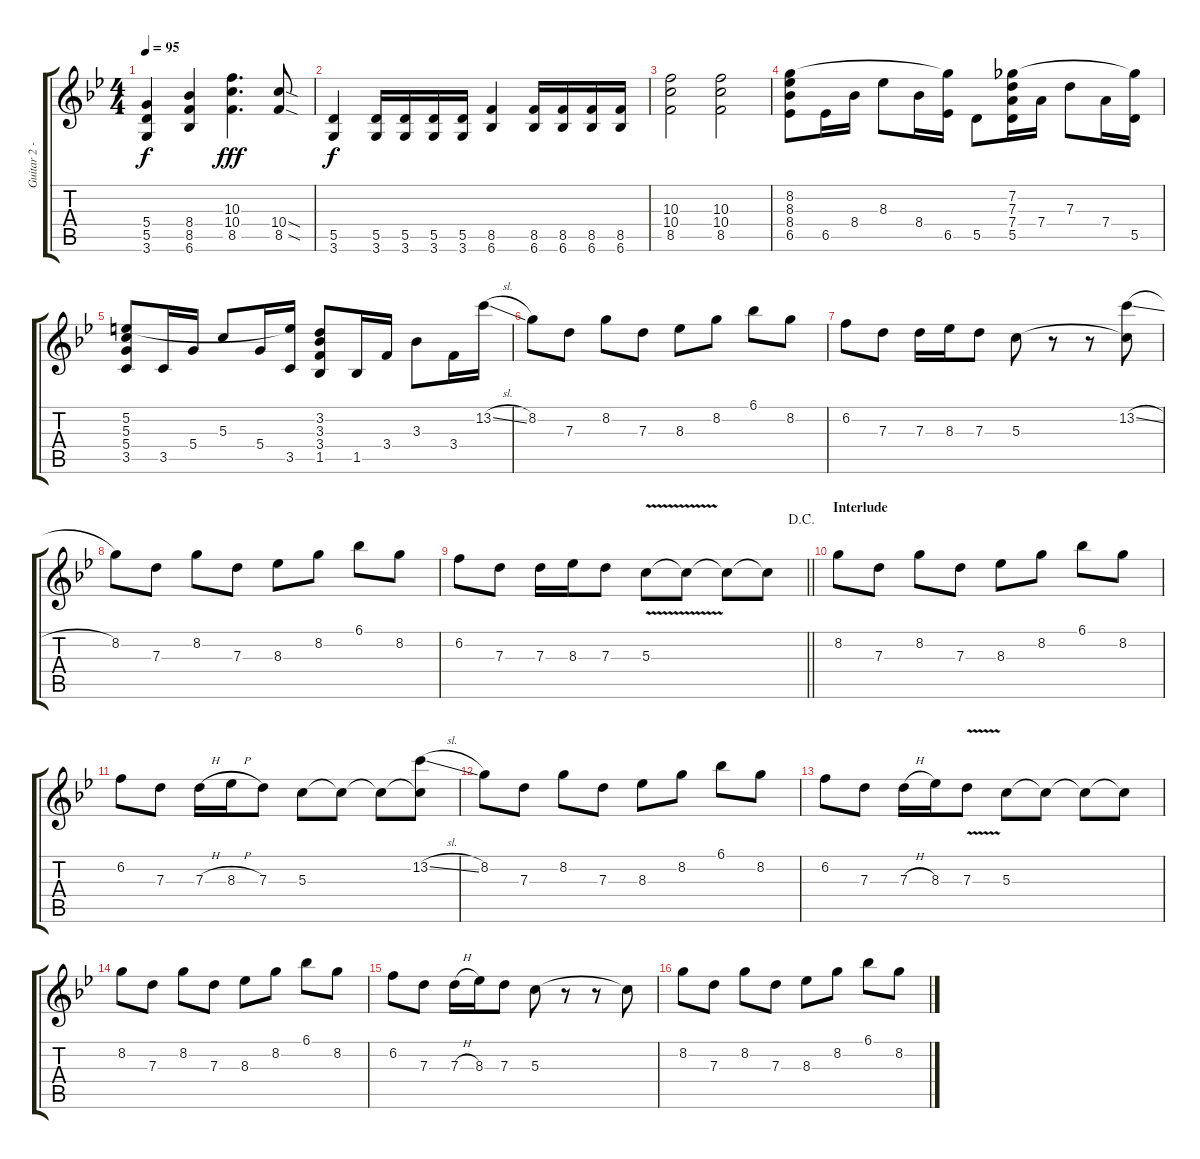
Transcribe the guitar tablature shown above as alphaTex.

\track ("Guitar 2 - Brett Gurewitz" "Guitar 2 -") {instrument distortionguitar}
\staff {score tabs}
\tuning (E4 B3 G3 D3 A2 E2) {hide}
\ts (4 4)
\tempo 95
\clef g2
\ks bb
(5.4 5.5 3.6).4{dy f} (8.4 8.5 6.6).4 (10.3 10.4 8.5).4{d dy fff} (10.4{sod} 8.5{sod}).8 |
(5.5 3.6).4{dy f} (5.5 3.6).16 (5.5 3.6).16 (5.5 3.6).16 (5.5 3.6).16 (8.5 6.6).4 (8.5 6.6).16 (8.5 6.6).16 (8.5 6.6).16 (8.5 6.6).16 |
(10.3 10.4 8.5).2 (10.3 10.4 8.5).2 |
(8.2 8.3 8.4 6.5).8 6.5.16 8.4.16 8.3.8 8.4.16 (8.2{t} 6.5).16 5.5.8 (7.2 7.3 7.4 5.5).16 7.4.16 7.3.8 7.4.16 (7.2{t} 5.5).16 |
(5.2 5.3 5.4 3.5).8 3.5.16 5.4.16 5.3.8 5.4.16 (5.2{t} 3.5).16 (3.2 3.3 3.4 1.5).8 1.5.16 3.4.16 3.3.8 3.4.16 13.2{sl}.16 |
8.2.8 7.3.8 8.2.8 7.3.8 8.3.8 8.2.8 6.1.8 8.2.8 |
6.2.8 7.3.8 7.3.16 8.3.16 7.3.8 5.3.8 r.8 r.8 (13.2{sl} 5.3{t}).8 |
8.2.8 7.3.8 8.2.8 7.3.8 8.3.8 8.2.8 6.1.8 8.2.8 |
\jump dacapo
\barLineRight lightlight
6.2.8 7.3.8 7.3.16 8.3.16 7.3.8 5.3{v}.8 5.3{t}.8 5.3{t}.8 5.3{t}.8 |
\section ("" "Interlude")
8.2.8 7.3.8 8.2.8 7.3.8 8.3.8 8.2.8 6.1.8 8.2.8 |
6.2.8 7.3.8 7.3{h}.16 8.3{h}.16 7.3.8 5.3.8 5.3{t}.8 5.3{t}.8 (13.2{sl} 5.3{t}).8 |
8.2.8 7.3.8 8.2.8 7.3.8 8.3.8 8.2.8 6.1.8 8.2.8 |
6.2.8 7.3.8 7.3{h}.16 8.3.16 7.3{v}.8 5.3.8 5.3{t}.8 5.3{t}.8 5.3{t}.8 |
8.2.8 7.3.8 8.2.8 7.3.8 8.3.8 8.2.8 6.1.8 8.2.8 |
6.2.8 7.3.8 7.3{h}.16 8.3.16 7.3.8 5.3.8 r.8 r.8 5.3{t}.8 |
8.2.8 7.3.8 8.2.8 7.3.8 8.3.8 8.2.8 6.1.8 8.2.8
